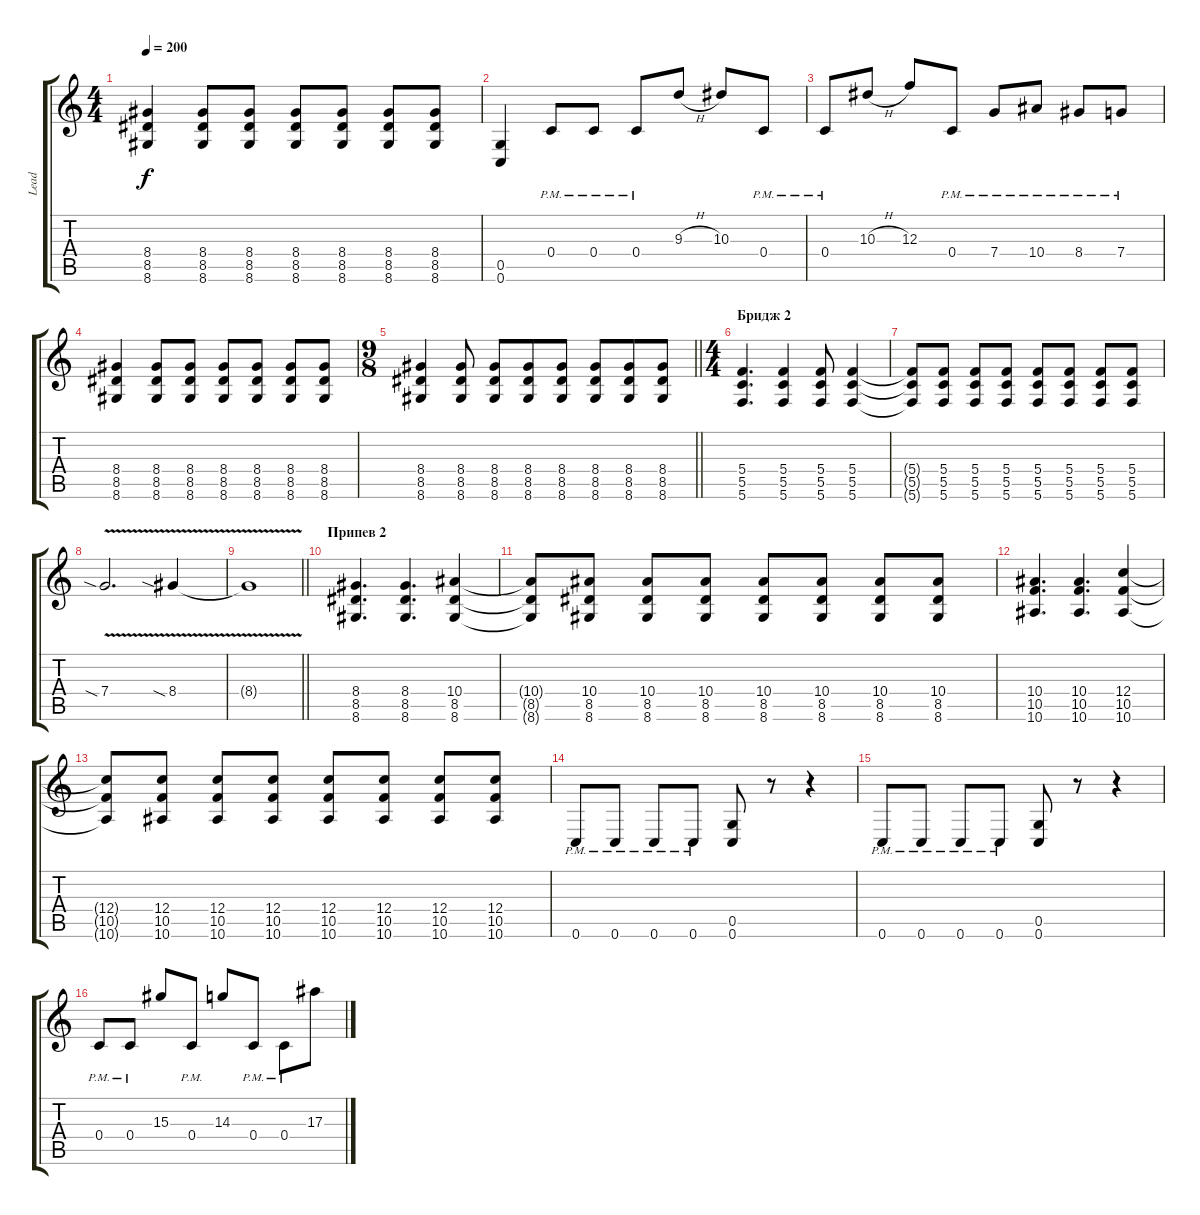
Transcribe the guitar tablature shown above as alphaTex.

\track ("Lead" "Lead") {instrument distortionguitar}
\staff {score tabs}
\tuning (D4 A3 F3 C3 G2 C2) {hide}
\ts (4 4)
\tempo 200
\clef g2
\ks c
(8.4 8.5 8.6).4{dy f} (8.4 8.5 8.6).8 (8.4 8.5 8.6).8 (8.4 8.5 8.6).8 (8.4 8.5 8.6).8 (8.4 8.5 8.6).8 (8.4 8.5 8.6).8 |
(0.5 0.6).4 0.4{pm}.8 0.4{pm}.8 0.4{pm}.8 9.3{h}.8 10.3.8 0.4{pm}.8 |
0.4{pm}.8 10.3{h}.8 12.3.8 0.4{pm}.8 7.4{pm}.8 10.4{pm}.8 8.4{pm}.8 7.4{pm}.8 |
(8.4 8.5 8.6).4 (8.4 8.5 8.6).8 (8.4 8.5 8.6).8 (8.4 8.5 8.6).8 (8.4 8.5 8.6).8 (8.4 8.5 8.6).8 (8.4 8.5 8.6).8 |
\ts (9 8)
\barLineRight lightlight
(8.4 8.5 8.6).4 (8.4 8.5 8.6).8 (8.4 8.5 8.6).8 (8.4 8.5 8.6).8 (8.4 8.5 8.6).8 (8.4 8.5 8.6).8 (8.4 8.5 8.6).8 (8.4 8.5 8.6).8 |
\ts (4 4)
\section ("" "Бридж 2")
(5.4 5.5 5.6).4{d} (5.4 5.5 5.6).4 (5.4 5.5 5.6).8 (5.4 5.5 5.6).4 |
(5.4{t} 5.5{t} 5.6{t}).8 (5.4 5.5 5.6).8 (5.4 5.5 5.6).8 (5.4 5.5 5.6).8 (5.4 5.5 5.6).8 (5.4 5.5 5.6).8 (5.4 5.5 5.6).8 (5.4 5.5 5.6).8 |
7.4{v sia}.2{d} 8.4{v sia}.4 |
\barLineRight lightlight
8.4{t}.1 |
\section ("" "Припев 2")
(8.4 8.5 8.6).4{d} (8.4 8.5 8.6).4{d} (10.4 8.5 8.6).4 |
(10.4{t} 8.5{t} 8.6{t}).8 (10.4 8.5 8.6).8 (10.4 8.5 8.6).8 (10.4 8.5 8.6).8 (10.4 8.5 8.6).8 (10.4 8.5 8.6).8 (10.4 8.5 8.6).8 (10.4 8.5 8.6).8 |
(10.4 10.5 10.6).4{d} (10.4 10.5 10.6).4{d} (12.4 10.5 10.6).4 |
(12.4{t} 10.5{t} 10.6{t}).8 (12.4 10.5 10.6).8 (12.4 10.5 10.6).8 (12.4 10.5 10.6).8 (12.4 10.5 10.6).8 (12.4 10.5 10.6).8 (12.4 10.5 10.6).8 (12.4 10.5 10.6).8 |
0.6{pm}.8 0.6{pm}.8 0.6{pm}.8 0.6{pm}.8 (0.5 0.6).8 r.8 r.4 |
0.6{pm}.8 0.6{pm}.8 0.6{pm}.8 0.6{pm}.8 (0.5 0.6).8 r.8 r.4 |
0.4{pm}.8 0.4{pm}.8 15.3.8 0.4{pm}.8 14.3.8 0.4{pm}.8 0.4{pm}.8 17.3.8
